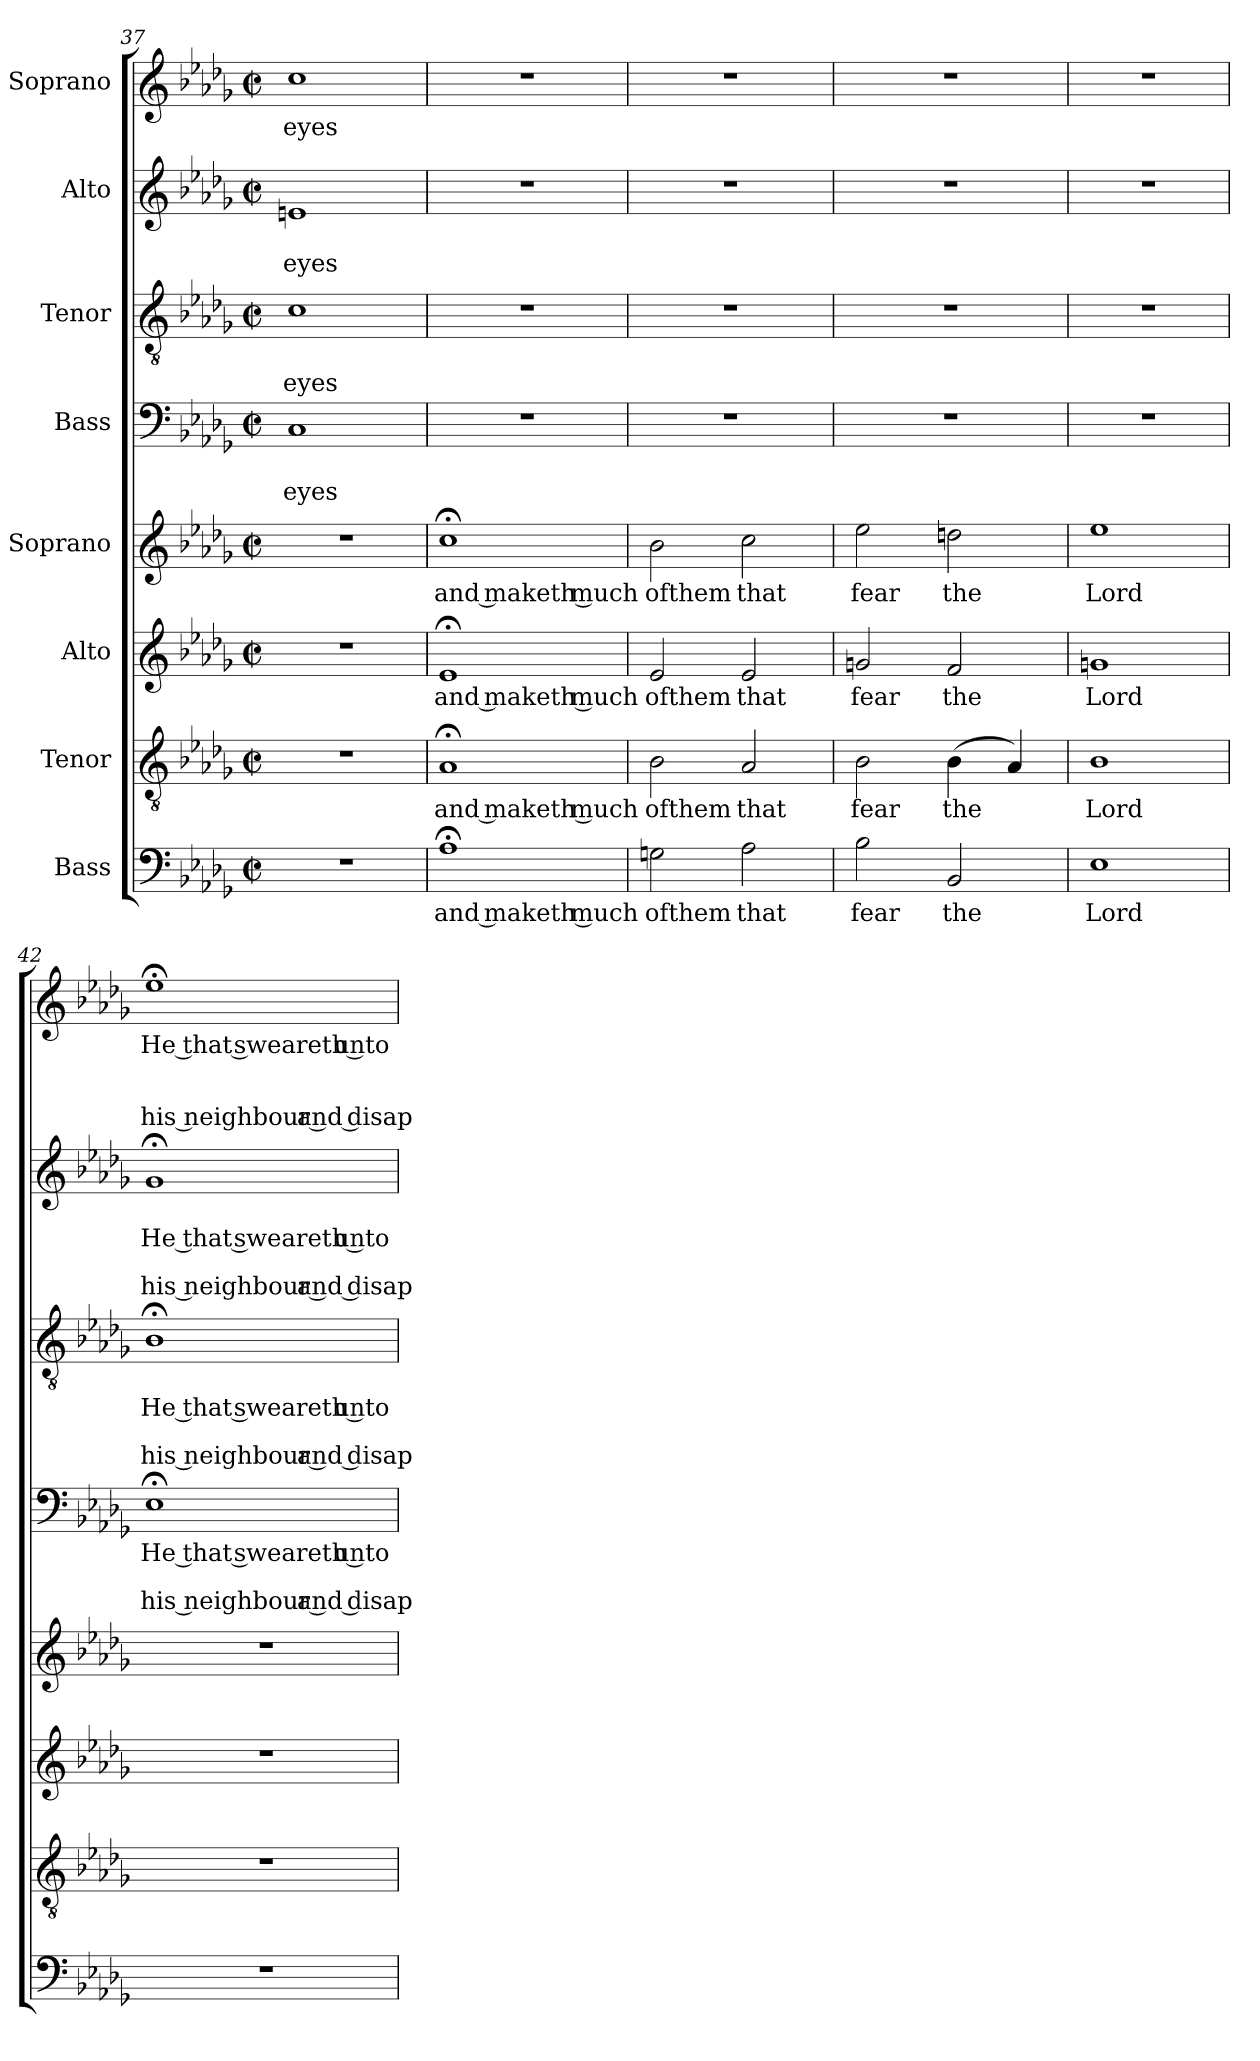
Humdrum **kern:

**kern	**text	**kern	**text	**kern	**text	**kern	**text	**kern	**text	**text	**text	**kern	**text	**text	**text	**text	**kern	**text	**text	**text	**text	**kern	**text	**text	**text	**text
*part8	*part8	*part7	*part7	*part6	*part6	*part5	*part5	*part4	*part4	*part4	*part4	*part3	*part3	*part3	*part3	*part3	*part2	*part2	*part2	*part2	*part2	*part1	*part1	*part1	*part1	*part1
*staff8	*staff8	*staff7	*staff7	*staff6	*staff6	*staff5	*staff5	*staff4	*staff4	*staff4	*staff4	*staff3	*staff3	*staff3	*staff3	*staff3	*staff2	*staff2	*staff2	*staff2	*staff2	*staff1	*staff1	*staff1	*staff1	*staff1
*I"Bass	*	*I"Tenor	*	*I"Alto	*	*I"Soprano	*	*I"Bass	*	*	*	*I"Tenor	*	*	*	*	*I"Alto	*	*	*	*	*I"Soprano	*	*	*	*
*clefF4	*	*clefGv2	*	*clefG2	*	*clefG2	*	*clefF4	*	*	*	*clefGv2	*	*	*	*	*clefG2	*	*	*	*	*clefG2	*	*	*	*
*k[b-e-a-d-g-]	*	*k[b-e-a-d-g-]	*	*k[b-e-a-d-g-]	*	*k[b-e-a-d-g-]	*	*k[b-e-a-d-g-]	*	*	*	*k[b-e-a-d-g-]	*	*	*	*	*k[b-e-a-d-g-]	*	*	*	*	*k[b-e-a-d-g-]	*	*	*	*
*D-:	*	*D-:	*	*D-:	*	*D-:	*	*D-:	*	*	*	*D-:	*	*	*	*	*D-:	*	*	*	*	*D-:	*	*	*	*
*M2/2	*	*M2/2	*	*M2/2	*	*M2/2	*	*M2/2	*	*	*	*M2/2	*	*	*	*	*M2/2	*	*	*	*	*M2/2	*	*	*	*
*met(c|)	*	*met(c|)	*	*met(c|)	*	*met(c|)	*	*met(c|)	*	*	*	*met(c|)	*	*	*	*	*met(c|)	*	*	*	*	*met(c|)	*	*	*	*
=37	=37	=37	=37	=37	=37	=37	=37	=37	=37	=37	=37	=37	=37	=37	=37	=37	=37	=37	=37	=37	=37	=37	=37	=37	=37	=37
!	!	!	!	!	!	!	!	!	!	!LO:LY:b:cj	!	!	!	!LO:LY:b:cj	!	!	!	!	!LO:LY:b:cj	!	!	!	!LO:LY:b:cj	!	!	!
1r	.	1r	.	1r	.	1r	.	1C	.	eyes	.	1c	.	eyes	.	.	1en	.	eyes	.	.	1cc	eyes	.	.	.
=38	=38	=38	=38	=38	=38	=38	=38	=38	=38	=38	=38	=38	=38	=38	=38	=38	=38	=38	=38	=38	=38	=38	=38	=38	=38	=38
!	!LO:LY:b:rj	!	!LO:LY:b:rj	!	!LO:LY:b:rj	!	!LO:LY:b:rj	!	!	!	!	!	!	!	!	!	!	!	!	!	!	!	!	!	!	!
1A-;<	and maketh much	1A-;<	and maketh much	1e-;<	and maketh much	1cc;<	and maketh much	1r	.	.	.	1r	.	.	.	.	1r	.	.	.	.	1r	.	.	.	.
=39	=39	=39	=39	=39	=39	=39	=39	=39	=39	=39	=39	=39	=39	=39	=39	=39	=39	=39	=39	=39	=39	=39	=39	=39	=39	=39
!	!LO:LY:b:rj	!	!LO:LY:b:rj	!	!LO:LY:b:rj	!	!LO:LY:b:rj	!	!	!	!	!	!	!	!	!	!	!	!	!	!	!	!	!	!	!
2Gn\	ofthem	2B-\	ofthem	2e-/	ofthem	2b-\	ofthem	1r	.	.	.	1r	.	.	.	.	1r	.	.	.	.	1r	.	.	.	.
!	!LO:LY:b:cj	!	!LO:LY:b:cj	!	!LO:LY:b:cj	!	!LO:LY:b:cj	!	!	!	!	!	!	!	!	!	!	!	!	!	!	!	!	!	!	!
2A-\	that	2A-/	that	2e-/	that	2cc\	that	.	.	.	.	.	.	.	.	.	.	.	.	.	.	.	.	.	.	.
=40	=40	=40	=40	=40	=40	=40	=40	=40	=40	=40	=40	=40	=40	=40	=40	=40	=40	=40	=40	=40	=40	=40	=40	=40	=40	=40
!	!LO:LY:b:cj	!	!LO:LY:b:cj	!	!LO:LY:b:cj	!	!LO:LY:b:cj	!	!	!	!	!	!	!	!	!	!	!	!	!	!	!	!	!	!	!
2B-\	fear	2B-\	fear	2gn/	fear	2ee-\	fear	1r	.	.	.	1r	.	.	.	.	1r	.	.	.	.	1r	.	.	.	.
!	!LO:LY:b:cj	!	!LO:LY:b:cj	!	!LO:LY:b:cj	!	!LO:LY:b:cj	!	!	!	!	!	!	!	!	!	!	!	!	!	!	!	!	!	!	!
2BB-/	the	(>4B-\	the	2f/	the	2ddn\	the	.	.	.	.	.	.	.	.	.	.	.	.	.	.	.	.	.	.	.
.	.	4A-/)	.	.	.	.	.	.	.	.	.	.	.	.	.	.	.	.	.	.	.	.	.	.	.	.
=41	=41	=41	=41	=41	=41	=41	=41	=41	=41	=41	=41	=41	=41	=41	=41	=41	=41	=41	=41	=41	=41	=41	=41	=41	=41	=41
!	!LO:LY:b:cj	!	!LO:LY:b:cj	!	!LO:LY:b:cj	!	!LO:LY:b:cj	!	!	!	!	!	!	!	!	!	!	!	!	!	!	!	!	!	!	!
1E-	Lord	1B-	Lord	1gn	Lord	1ee-	Lord	1r	.	.	.	1r	.	.	.	.	1r	.	.	.	.	1r	.	.	.	.
=42	=42	=42	=42	=42	=42	=42	=42	=42	=42	=42	=42	=42	=42	=42	=42	=42	=42	=42	=42	=42	=42	=42	=42	=42	=42	=42
!	!	!	!	!	!	!	!	!	!LO:LY:b:rj	!	!LO:LY:b:rj	!	!	!LO:LY:b:rj	!	!LO:LY:b:rj	!	!	!LO:LY:b:rj	!	!LO:LY:b:rj	!	!LO:LY:b:rj	!	!	!LO:LY:b:rj
1r	.	1r	.	1r	.	1r	.	1E-;<	He that sweareth unto	.	his neighbour and disap	1B-;<	.	He that sweareth unto	.	his neighbour and disap	1g-;<	.	He that sweareth unto	.	his neighbour and disap	1ee-;<	He that sweareth unto	.	.	his neighbour and disap
=	=	=	=	=	=	=	=	=	=	=	=	=	=	=	=	=	=	=	=	=	=	=	=	=	=	=
*-	*-	*-	*-	*-	*-	*-	*-	*-	*-	*-	*-	*-	*-	*-	*-	*-	*-	*-	*-	*-	*-	*-	*-	*-	*-	*-
